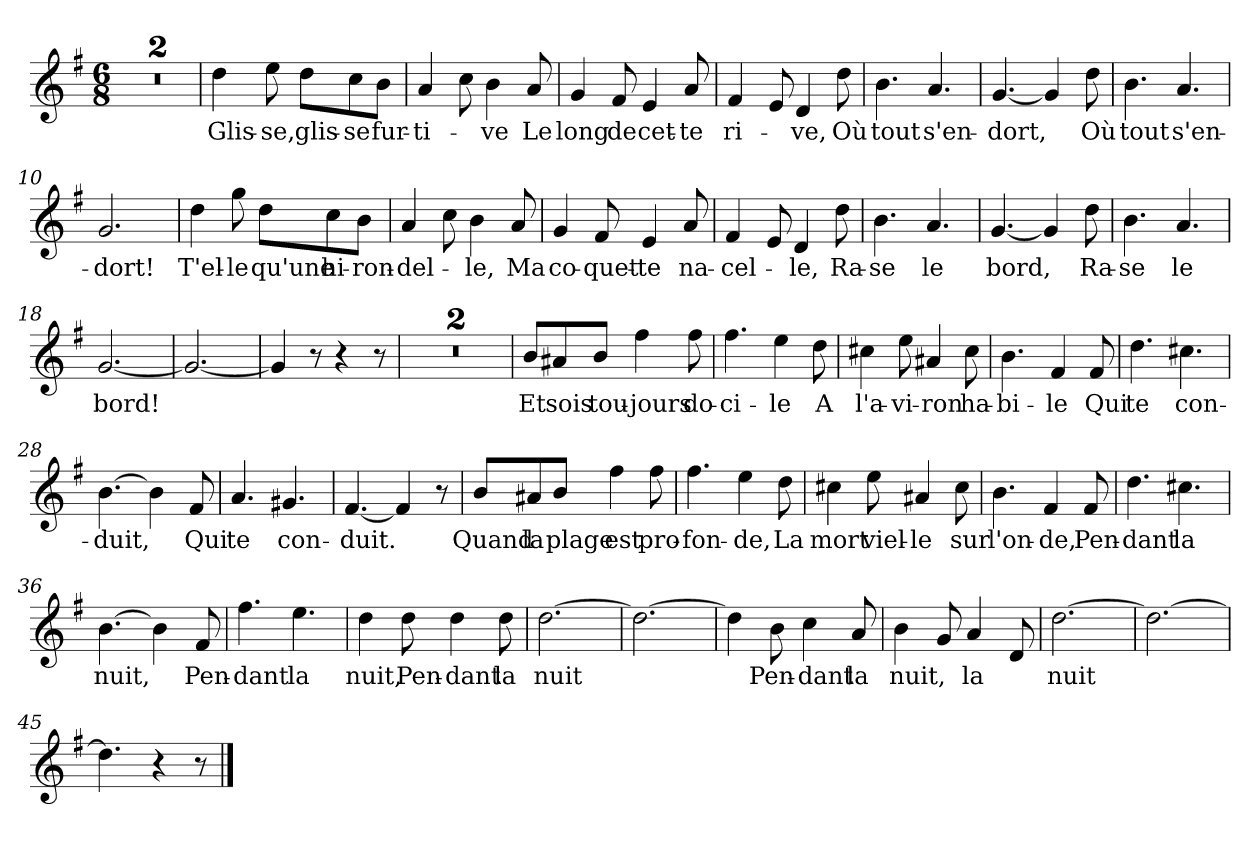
**kern	**text
*part1	*part1
*staff1	*staff1
*clefG2	*
*k[f#]	*
*M6/8	*
=1	=1
2.r	.
=2	=2
2.r	.
=3	=3
!	!LO:LY:b
4dd\	Glis-
!	!LO:LY:b
8ee\	-se,
!	!LO:LY:b
8dd\L	glis-
!	!LO:LY:b
8cc\	-se
!	!LO:LY:b
8b\J	fur-
=4	=4
!	!LO:LY:b
4a/	-ti-
8cc\	.
!	!LO:LY:b
4b\	-ve
!	!LO:LY:b
8a/	Le
=5	=5
!	!LO:LY:b
4g/	long
!	!LO:LY:b
8f#/	de
!	!LO:LY:b
4e/	cet-
!	!LO:LY:b
8a/	-te
=6	=6
!	!LO:LY:b
4f#/	ri-
8e/	.
!	!LO:LY:b
4d/	-ve,
!	!LO:LY:b
8dd\	Où
=7	=7
!	!LO:LY:b
4.b\	tout
!	!LO:LY:b
4.a/	s'en-
=8	=8
!	!LO:LY:b
[4.g/	-dort,
4g/]	.
!	!LO:LY:b
8dd\	Où
=9	=9
!	!LO:LY:b
4.b\	tout
!	!LO:LY:b
4.a/	s'en-
=10	=10
!	!LO:LY:b
2.g/	-dort!
!!LO:LB:g=z
=11	=11
!	!LO:LY:b
4dd\	T'el-
!	!LO:LY:b
8gg\	-le
!	!LO:LY:b
8dd\L	qu'une
!	!LO:LY:b
8cc\	hi-
!	!LO:LY:b
8b\J	-ron-
=12	=12
!	!LO:LY:b
4a/	-del-
8cc\	.
!	!LO:LY:b
4b\	-le,
!	!LO:LY:b
8a/	Ma
=13	=13
!	!LO:LY:b
4g/	co-
!	!LO:LY:b
8f#/	-quet-
!	!LO:LY:b
4e/	-te
!	!LO:LY:b
8a/	na-
=14	=14
!	!LO:LY:b
4f#/	-cel-
8e/	.
!	!LO:LY:b
4d/	-le,
!	!LO:LY:b
8dd\	Ra-
=15	=15
!	!LO:LY:b
4.b\	-se
!	!LO:LY:b
4.a/	le
=16	=16
!	!LO:LY:b
[4.g/	bord,
4g/]	.
!	!LO:LY:b
8dd\	Ra-
=17	=17
!	!LO:LY:b
4.b\	-se
!	!LO:LY:b
4.a/	le
=18	=18
!	!LO:LY:b
[2.g/	bord!
=19	=19
2.g/_	.
=20	=20
4g/]	.
8r	.
4r	.
8r	.
=21	=21
2.r	.
!!LO:LB:g=z
=22	=22
2.r	.
=23	=23
!	!LO:LY:b
8b/L	Et
!	!LO:LY:b
8a#X/	sois
!	!LO:LY:b
8b/J	tou-
!	!LO:LY:b
4ff#\	-jours
!	!LO:LY:b
8ff#\	do-
=24	=24
!	!LO:LY:b
4.ff#\	-ci-
!	!LO:LY:b
4ee\	-le
!	!LO:LY:b
8dd\	A
=25	=25
!	!LO:LY:b
4cc#X\	l'a-
!	!LO:LY:b
8ee\	-vi-
!	!LO:LY:b
4a#X/	-ron
!	!LO:LY:b
8cc#\	ha-
=26	=26
!	!LO:LY:b
4.b\	-bi-
!	!LO:LY:b
4f#/	-le
!	!LO:LY:b
8f#/	Qui
=27	=27
!	!LO:LY:b
4.dd\	te
!	!LO:LY:b
4.cc#X\	con-
=28	=28
!	!LO:LY:b
[4.b\	-duit,
4b\]	.
!	!LO:LY:b
8f#/	Qui
=29	=29
!	!LO:LY:b
4.a/	te
!	!LO:LY:b
4.g#X/	con-
=30	=30
!	!LO:LY:b
[4.f#/	-duit.
4f#/]	.
8r	.
!!LO:LB:g=z
=31	=31
!	!LO:LY:b
8b/L	Quand
!	!LO:LY:b
8a#X/	la
!	!LO:LY:b
8b/J	plage
!	!LO:LY:b
4ff#\	est
!	!LO:LY:b
8ff#\	pro-
=32	=32
!	!LO:LY:b
4.ff#\	-fon-
!	!LO:LY:b
4ee\	-de,
!	!LO:LY:b
8dd\	La
=33	=33
!	!LO:LY:b
4cc#X\	mort
!	!LO:LY:b
8ee\	viel-
!	!LO:LY:b
4a#X/	-le
!	!LO:LY:b
8cc#\	sur
=34	=34
!	!LO:LY:b
4.b\	l'on-
!	!LO:LY:b
4f#/	-de,
!	!LO:LY:b
8f#/	Pen-
=35	=35
!	!LO:LY:b
4.dd\	-dant
!	!LO:LY:b
4.cc#X\	la
=36	=36
!	!LO:LY:b
[4.b\	nuit,
4b\]	.
!	!LO:LY:b
8f#/	Pen-
=37	=37
!	!LO:LY:b
4.ff#\	-dant
!	!LO:LY:b
4.ee\	la
=38	=38
!	!LO:LY:b
4dd\	nuit,
!	!LO:LY:b
8dd\	Pen-
!	!LO:LY:b
4dd\	-dant
!	!LO:LY:b
8dd\	la
!!LO:LB:g=z
=39	=39
!	!LO:LY:b
[2.dd\	nuit
=40	=40
2.dd\_	.
=41	=41
4dd\]	.
!	!LO:LY:b
8b\	Pen-
!	!LO:LY:b
4cc\	-dant
!	!LO:LY:b
8a/	la
=42	=42
!	!LO:LY:b
4b\	nuit,
8g/	.
!	!LO:LY:b
4a/	la
8d/	.
=43	=43
!	!LO:LY:b
[2.dd\	nuit
=44	=44
2.dd\_	.
=45	=45
4.dd\]	.
4r	.
8r	.
==	==
*-	*-
